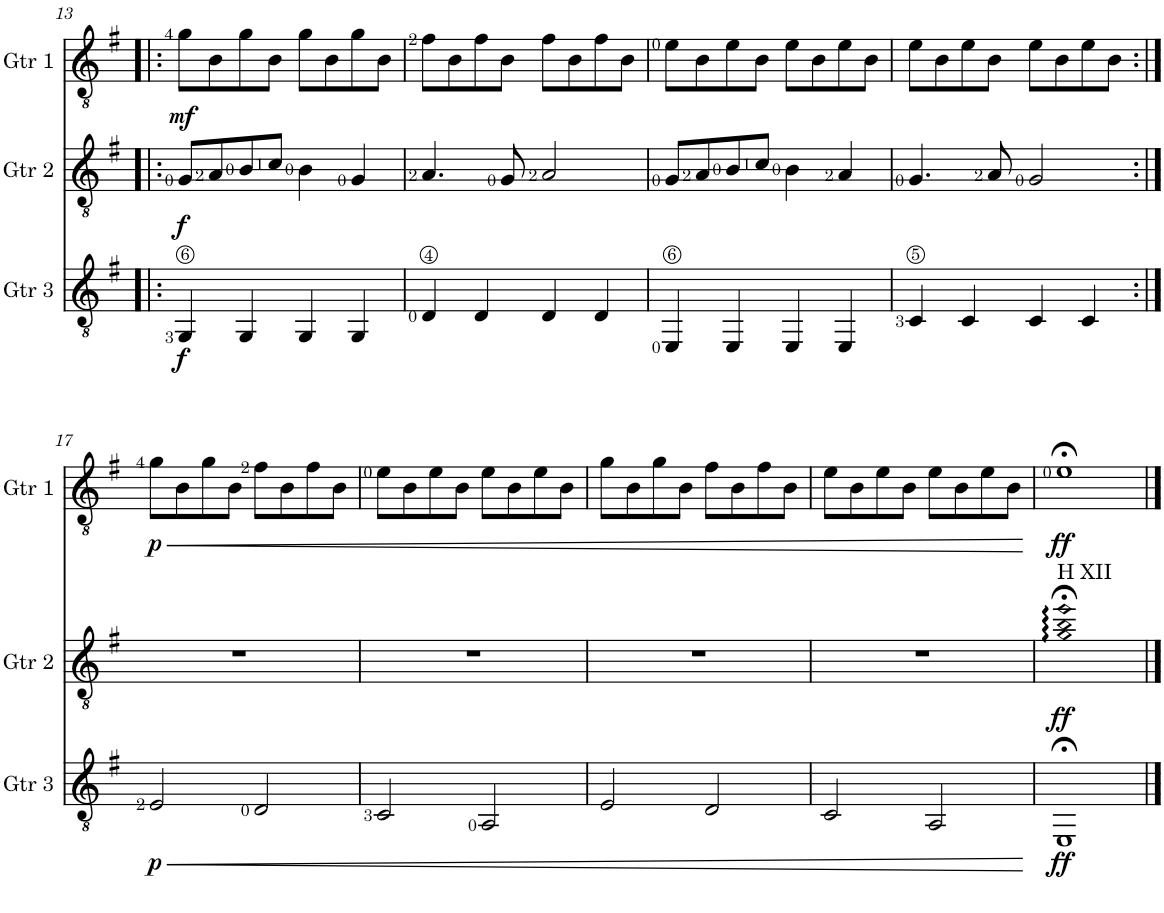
**kern	**dynam	**kern	**dynam	**kern	**dynam
*part3	*part3	*part2	*part2	*part1	*part1
*staff3	*staff3	*staff2	*staff2	*staff1	*staff1
*I"Guitar 3	*	*I"Guitar 2	*	*I"Guitar 1	*
*I'Gtr 3	*	*I'Gtr 2	*	*I'Gtr 1	*
!!LO:PB:g=z
*clefGv2	*	*clefGv2	*	*clefGv2	*
*k[f#]	*	*k[f#]	*	*k[f#]	*
*M4/4	*	*M4/4	*	*M4/4	*
=13!|:	=13!|:	=13!|:	=13!|:	=13!|:	=13!|:
!	!LO:DY:b	!	!LO:DY:b	!	!LO:DY:b
4GG/	f	8G/L	f	8g\L	mf
.	.	8A/	.	8B\	.
4GG/	.	8B/	.	8g\	.
.	.	8c/J	.	8B\J	.
4GG/	.	4B\	.	8g\L	.
.	.	.	.	8B\	.
4GG/	.	4G/	.	8g\	.
.	.	.	.	8B\J	.
=14	=14	=14	=14	=14	=14
4D/	.	4.A/	.	8f#\L	.
.	.	.	.	8B\	.
4D/	.	.	.	8f#\	.
.	.	8G/	.	8B\J	.
4D/	.	2A/	.	8f#\L	.
.	.	.	.	8B\	.
4D/	.	.	.	8f#\	.
.	.	.	.	8B\J	.
=15	=15	=15	=15	=15	=15
4EE/	.	8G/L	.	8e\L	.
.	.	8A/	.	8B\	.
4EE/	.	8B/	.	8e\	.
.	.	8c/J	.	8B\J	.
4EE/	.	4B\	.	8e\L	.
.	.	.	.	8B\	.
4EE/	.	4A/	.	8e\	.
.	.	.	.	8B\J	.
=16	=16	=16	=16	=16	=16
4C/	.	4.G/	.	8e\L	.
.	.	.	.	8B\	.
4C/	.	.	.	8e\	.
.	.	8A/	.	8B\J	.
4C/	.	2G/	.	8e\L	.
.	.	.	.	8B\	.
4C/	.	.	.	8e\	.
.	.	.	.	8B\J	.
!!LO:LB:g=z
=17:|!	=17:|!	=17:|!	=17:|!	=17:|!	=17:|!
!	!LO:HP:b	!	!	!	!LO:HP:b
!	!LO:DY:n=1:b	!	!	!	!LO:DY:n=1:b
2E/	< p	1r	.	8g\L	< p
.	.	.	.	8B\	.
.	.	.	.	8g\	.
.	.	.	.	8B\J	.
2D/	.	.	.	8f#\L	.
.	.	.	.	8B\	.
.	.	.	.	8f#\	.
.	.	.	.	8B\J	.
=18	=18	=18	=18	=18	=18
2C/	.	1r	.	8e\L	.
.	.	.	.	8B\	.
.	.	.	.	8e\	.
.	.	.	.	8B\J	.
2AA/	.	.	.	8e\L	.
.	.	.	.	8B\	.
.	.	.	.	8e\	.
.	.	.	.	8B\J	.
=19	=19	=19	=19	=19	=19
2E/	.	1r	.	8g\L	.
.	.	.	.	8B\	.
.	.	.	.	8g\	.
.	.	.	.	8B\J	.
2D/	.	.	.	8f#\L	.
.	.	.	.	8B\	.
.	.	.	.	8f#\	.
.	.	.	.	8B\J	.
=20	=20	=20	=20	=20	=20
2C/	.	1r	.	8e\L	.
.	.	.	.	8B\	.
.	.	.	.	8e\	.
.	.	.	.	8B\J	.
2AA/	.	.	.	8e\L	.
.	.	.	.	8B\	.
.	.	.	.	8e\	.
.	.	.	.	8B\J	.
.	[	.	.	.	[
=21	=21	=21	=21	=21	=21
!	!	!LO:TX:a:t=H XII	!	!	!
!	!	!LO:N:n=1:head=diamond	!	!	!
!	!	!LO:N:n=2:head=diamond	!	!	!
!	!LO:DY:b	!LO:N:n=3:head=diamond	!LO:DY:b	!	!LO:DY:b
1EE;<	ff	1g:;< 1b:;< 1ee:;<	ff	1e;<	ff
==	==	==	==	==	==
*-	*-	*-	*-	*-	*-
